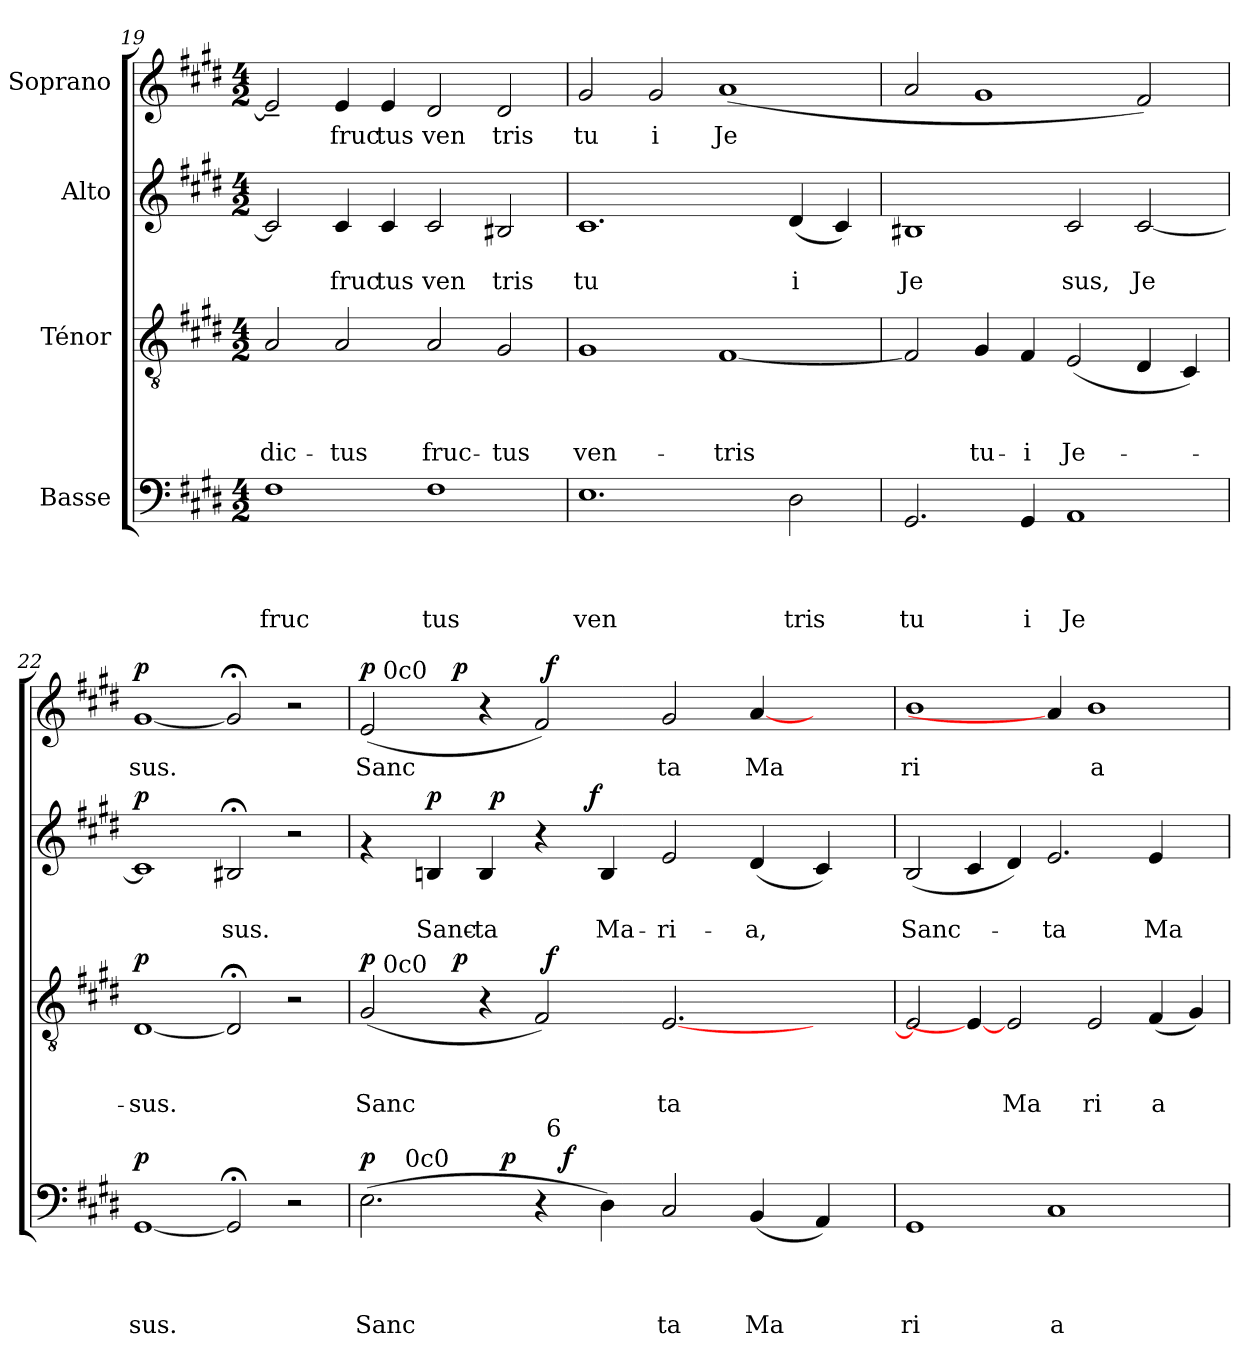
**kern	**text	**text	**text	**text	**dynam	**kern	**text	**text	**text	**dynam	**kern	**text	**text	**dynam	**kern	**text	**dynam
*part4	*part4	*part4	*part4	*part4	*part4	*part3	*part3	*part3	*part3	*part3	*part2	*part2	*part2	*part2	*part1	*part1	*part1
*staff4	*staff4	*staff4	*staff4	*staff4	*staff4	*staff3	*staff3	*staff3	*staff3	*staff3	*staff2	*staff2	*staff2	*staff2	*staff1	*staff1	*staff1
*I"Basse	*	*	*	*	*	*I"Ténor	*	*	*	*	*I"Alto	*	*	*	*I"Soprano	*	*
!!LO:LB:g=z
*clefF4	*	*	*	*	*	*clefGv2	*	*	*	*	*clefG2	*	*	*	*clefG2	*	*
*k[f#c#g#d#]	*	*	*	*	*	*k[f#c#g#d#]	*	*	*	*	*k[f#c#g#d#]	*	*	*	*k[f#c#g#d#]	*	*
*E:	*	*	*	*	*	*E:	*	*	*	*	*E:	*	*	*	*E:	*	*
*M4/2	*	*	*	*	*	*M4/2	*	*	*	*	*M4/2	*	*	*	*M4/2	*	*
=19	=19	=19	=19	=19	=19	=19	=19	=19	=19	=19	=19	=19	=19	=19	=19	=19	=19
!	!	!	!	!LO:LY:b	!	!	!	!	!LO:LY:b	!	!	!	!	!	!	!	!
1F#	.	.	.	fruc	.	2A/	.	.	-dic-	.	2c#/]	.	.	.	2e~</]	.	.
!	!	!	!	!	!	!	!	!	!LO:LY:b	!	!	!	!LO:LY:b	!	!	!LO:LY:b	!
.	.	.	.	.	.	2A/	.	.	-tus	.	4c#/	.	fruc	.	4e/	fruc	.
!	!	!	!	!	!	!	!	!	!	!	!	!	!LO:LY:b	!	!	!LO:LY:b	!
.	.	.	.	.	.	.	.	.	.	.	4c#/	.	tus	.	4e/	tus	.
!	!	!	!	!LO:LY:b	!	!	!	!	!LO:LY:b	!	!	!	!LO:LY:b	!	!	!LO:LY:b	!
1F#	.	.	.	tus	.	2A/	.	.	fruc-	.	2c#/	.	ven	.	2d#/	ven	.
!	!	!	!	!	!	!	!	!	!LO:LY:b	!	!	!	!LO:LY:b	!	!	!LO:LY:b	!
.	.	.	.	.	.	2G#/	.	.	-tus	.	2B#X/	.	tris	.	2d#/	tris	.
=20	=20	=20	=20	=20	=20	=20	=20	=20	=20	=20	=20	=20	=20	=20	=20	=20	=20
!	!	!	!	!LO:LY:b	!	!	!	!	!LO:LY:b	!	!	!	!LO:LY:b	!	!	!LO:LY:b	!
1.E	.	.	.	ven	.	1G#	.	.	ven-	.	1.c#	.	tu	.	2g#/	tu	.
!	!	!	!	!	!	!	!	!	!	!	!	!	!	!	!	!LO:LY:b	!
.	.	.	.	.	.	.	.	.	.	.	.	.	.	.	2g#/	i	.
!	!	!	!	!	!	!	!	!	!LO:LY:b	!	!	!	!	!	!	!LO:LY:b	!
.	.	.	.	.	.	[<1F#	.	.	-tris	.	.	.	.	.	(<1a	Je	.
!	!	!	!	!LO:LY:b	!	!	!	!	!	!	!	!	!LO:LY:b	!	!	!	!
2D#\	.	.	.	tris	.	.	.	.	.	.	(<4d#/	.	i	.	.	.	.
.	.	.	.	.	.	.	.	.	.	.	4c#/)	.	.	.	.	.	.
=21	=21	=21	=21	=21	=21	=21	=21	=21	=21	=21	=21	=21	=21	=21	=21	=21	=21
!	!	!	!	!LO:LY:b	!	!	!	!	!	!	!	!	!LO:LY:b	!	!	!	!
2.GG#/	.	.	.	tu	.	2F#/]	.	.	.	.	1B#X	.	Je	.	2a/	.	.
!	!	!	!	!	!	!	!	!	!LO:LY:b	!	!	!	!	!	!	!	!
.	.	.	.	.	.	4G#/	.	.	tu-	.	.	.	.	.	1g#	.	.
!	!	!	!	!LO:LY:b	!	!	!	!	!LO:LY:b	!	!	!	!	!	!	!	!
4GG#/	.	.	.	i	.	4F#/	.	.	-i	.	.	.	.	.	.	.	.
!	!	!	!	!LO:LY:b	!	!	!	!	!LO:LY:b	!	!	!	!LO:LY:b	!	!	!	!
1AA	.	.	.	Je	.	(<2E/	.	.	Je-	.	2c#/	.	sus,	.	.	.	.
!	!	!	!	!	!	!	!	!	!	!	!	!	!LO:LY:b	!	!	!	!
.	.	.	.	.	.	4D#/	.	.	.	.	[<2c#/	.	Je	.	2f#/)	.	.
.	.	.	.	.	.	4C#/)	.	.	.	.	.	.	.	.	.	.	.
=22	=22	=22	=22	=22	=22	=22	=22	=22	=22	=22	=22	=22	=22	=22	=22	=22	=22
!	!	!	!	!LO:LY:b	!LO:DY:a	!	!	!	!LO:LY:b	!LO:DY:a	!	!	!	!LO:DY:a	!	!LO:LY:b	!LO:DY:a
[<1GG#	.	.	.	sus.	p	[<1D#	.	.	-sus.	p	1c#]	.	.	p	[<1g#	sus.	p
!	!	!	!	!	!	!	!	!	!	!	!	!	!LO:LY:b	!	!	!	!
2GG#;</]	.	.	.	.	.	2D#;</]	.	.	.	.	2B#X;</	.	sus.	.	2g#;</]	.	.
2r	.	.	.	.	.	2r	.	.	.	.	2r	.	.	.	2r	.	.
!!LO:PB:g=z
=23	=23	=23	=23	=23	=23	=23	=23	=23	=23	=23	=23	=23	=23	=23	=23	=23	=23
!	!	!	!	!LO:LY:b	!LO:DY:a	!	!	!	!LO:LY:b	!LO:DY:a	!	!	!	!	!	!LO:LY:b	!LO:DY:a
*^	*	*	*	*	*	*^	*	*	*	*	*^	*	*	*	*^	*	*
*	*^	*	*	*	*	*	*	*^	*	*	*	*	*	*^	*	*	*	*	*^	*	*
*	*	*^	*	*	*	*	*	*	*	*^	*	*	*	*	*	*	*	*	*	*	*	*	*^	*	*
*	*	*	*^	*	*	*	*	*	*	*	*	*	*	*	*	*	*	*	*	*	*	*	*	*	*	*	*	*
(>2.E\	2ryy	2ryy	8ryy	2ryy	.	.	.	Sanc	p	(<2G#/	4.ryy	2ryy	16.ryy	.	.	Sanc	p	4rf	2ryy	2ryy	.	.	.	(<2e/	4.ryy	2ryy	16.ryy	Sanc	p
!	!	!	!	!	!	!	!	!	!	!	!	!	!	!	!	!	!	!	!	!	!	!	!	!	!	!	!LO:TX:a:t=0c0	!	!
!	!	!	!	!	!	!	!	!	!	!	!	!	!LO:TX:a:t=0c0	!	!	!	!	!	!	!	!	!	!	!	!	!	!	!	!
.	.	.	.	.	.	.	.	.	.	.	.	.	1ryy	.	.	.	.	.	.	.	.	.	.	.	.	.	1ryy	.	.
.	.	.	32ryy	.	.	.	.	.	.	.	.	.	.	.	.	.	.	.	.	.	.	.	.	.	.	.	.	.	.
!	!	!	!LO:TX:a:t=0c0	!	!	!	!	!	!	!	!	!	!	!	!	!	!	!	!	!	!	!	!	!	!	!	!	!	!
.	.	.	1ryy	.	.	.	.	.	.	.	.	.	.	.	.	.	.	.	.	.	.	.	.	.	.	.	.	.	.
!	!	!	!	!	!	!	!	!	!	!	!	!	!	!	!	!	!	!	!	!	!	!LO:LY:b	!LO:DY:a	!	!	!	!	!	!
.	.	.	.	.	.	.	.	.	.	.	.	.	.	.	.	.	.	4Bn/	.	.	.	Sanc-	p	.	.	.	.	.	.
!	!	!	!	!	!	!	!	!	!	!	!	!	!	!	!	!	!LO:DY:a	!	!	!	!	!	!	!	!	!	!	!	!LO:DY:a
.	.	.	.	.	.	.	.	.	.	.	1...ryy	.	.	.	.	.	p	.	.	.	.	.	.	.	1...ryy	.	.	.	p
!	!	!	!	!	!	!	!	!	!	!	!	!	!	!	!	!	!	!	!	!	!	!LO:LY:b	!	!	!	!	!	!	!
.	16ryy	4ryy	.	4ryy	.	.	.	.	.	4rA	.	4ryy	.	.	.	.	.	4B/	32ryy	4...ryy	.	-ta	.	4ra	.	4ryy	.	.	.
!	!	!	!	!	!	!	!	!	!	!	!	!	!	!	!	!	!	!	!	!	!	!	!LO:DY:a	!	!	!	!	!	!
.	.	.	.	.	.	.	.	.	.	.	.	.	.	.	.	.	.	.	1ryy	.	.	.	p	.	.	.	.	.	.
!	!	!	!	!	!	!	!	!	!LO:DY:a	!	!	!	!	!	!	!	!	!	!	!	!	!	!	!	!	!	!	!	!
.	1ryy	.	.	.	.	.	.	.	p	.	.	.	.	.	.	.	.	.	.	.	.	.	.	.	.	.	.	.	.
4r	.	16.ryy	.	32ryy	.	.	.	.	.	2F#/)	.	32ryy	.	.	.	.	.	4ra	.	.	.	.	.	2f#/)	.	32ryy	.	.	.
!	!	!	!	!LO:TX:a:t=6	!	!	!	!	!	!	!	!	!	!	!	!	!	!	!	!	!	!	!	!	!	!	!	!	!
!	!	!	!	!	!	!	!	!	!	!	!	!	!	!	!	!	!LO:DY:a	!	!	!	!	!	!	!	!	!	!	!	!LO:DY:a
.	.	.	.	1ryy	.	.	.	.	.	.	.	1ryy	.	.	.	.	f	.	.	.	.	.	.	.	.	1ryy	.	.	f
!	!	!	!	!	!	!	!	!	!LO:DY:a	!	!	!	!	!	!	!	!	!	!	!	!	!	!	!	!	!	!	!	!
.	.	1ryy	.	.	.	.	.	.	f	.	.	.	.	.	.	.	.	.	.	.	.	.	.	.	.	.	.	.	.
!	!	!	!	!	!	!	!	!	!	!	!	!	!	!	!	!	!	!	!	!	!	!	!LO:DY:a	!	!	!	!	!	!
.	.	.	.	.	.	.	.	.	.	.	.	.	.	.	.	.	.	.	.	1ryy	.	.	f	.	.	.	.	.	.
!	!	!	!	!	!	!	!	!	!	!	!	!	!	!	!	!	!	!	!	!	!	!LO:LY:b	!	!	!	!	!	!	!
4D#\)	.	.	.	.	.	.	.	.	.	.	.	.	.	.	.	.	.	4B/	.	.	.	Ma-	.	.	.	.	.	.	.
.	.	.	.	.	.	.	.	.	.	.	.	.	1ryy	.	.	.	.	.	.	.	.	.	.	.	.	.	1ryy	.	.
.	.	.	1ryy	.	.	.	.	.	.	.	.	.	.	.	.	.	.	.	.	.	.	.	.	.	.	.	.	.	.
!	!	!	!	!	!	!	!	!LO:LY:b	!	!	!	!	!	!	!	!LO:LY:b	!	!	!	!	!	!LO:LY:b	!	!	!	!	!	!LO:LY:b	!
2C#/	.	.	.	.	.	.	.	ta	.	[<2.E	.	.	.	.	.	ta	.	2e/	.	.	.	-ri-	.	2g#/	.	.	.	ta	.
.	.	.	.	.	.	.	.	.	.	.	.	.	.	.	.	.	.	.	2ryy	.	.	.	.	.	.	.	.	.	.
.	2ryy	.	.	.	.	.	.	.	.	.	.	.	.	.	.	.	.	.	.	.	.	.	.	.	.	.	.	.	.
!	!	!	!	!	!	!	!	!LO:LY:b	!	!	!	!	!	!	!	!	!	!	!	!	!	!LO:LY:b	!	!	!	!	!	!LO:LY:b	!
(<4BB/	.	.	.	.	.	.	.	Ma	.	.	.	.	.	.	.	.	.	(<4d#/	.	.	.	-a,	.	[4a/	.	.	.	Ma	.
.	.	.	.	4...ryy	.	.	.	.	.	.	.	4...ryy	.	.	.	.	.	.	.	.	.	.	.	.	.	4...ryy	.	.	.
.	.	4ryy	.	.	.	.	.	.	.	.	.	.	.	.	.	.	.	.	.	.	.	.	.	.	.	.	.	.	.
.	.	.	.	.	.	.	.	.	.	.	.	.	.	.	.	.	.	.	.	4ryy	.	.	.	.	.	.	.	.	.
4AA/)	.	.	.	.	.	.	.	.	.	4ryy	.	.	.	.	.	.	.	4c#/)	.	.	.	.	.	4ryy	.	.	.	.	.
.	.	.	.	.	.	.	.	.	.	.	.	.	.	.	.	.	.	.	8..ryy	.	.	.	.	.	.	.	.	.	.
.	8.ryy	.	.	.	.	.	.	.	.	.	.	.	.	.	.	.	.	.	.	.	.	.	.	.	.	.	.	.	.
.	.	8ryy	.	.	.	.	.	.	.	.	.	.	8ryy	.	.	.	.	.	.	.	.	.	.	.	.	.	8ryy	.	.
.	.	.	16.ryy	.	.	.	.	.	.	.	.	.	.	.	.	.	.	.	.	.	.	.	.	.	.	.	.	.	.
.	.	32ryy	.	.	.	.	.	.	.	.	.	.	32ryy	.	.	.	.	.	.	32ryy	.	.	.	.	.	.	32ryy	.	.
=24	=24	=24	=24	=24	=24	=24	=24	=24	=24	=24	=24	=24	=24	=24	=24	=24	=24	=24	=24	=24	=24	=24	=24	=24	=24	=24	=24	=24	=24
!	!	!	!	!	!	!	!	!LO:LY:b	!	!	!	!	!	!	!	!	!	!	!	!	!	!LO:LY:b	!	!	!	!	!	!LO:LY:b	!
*v	*v	*v	*v	*v	*	*	*	*	*	*	*	*	*	*	*	*	*	*v	*v	*v	*	*	*	*v	*v	*v	*v	*	*
*	*	*	*	*	*	*v	*v	*v	*v	*	*	*	*	*	*	*	*	*	*	*
1GG#	.	.	.	ri	.	2E/]	.	.	.	.	(<2B/	.	Sanc-	.	1b	ri	.
.	.	.	.	.	.	4E_	.	.	.	.	4c#/	.	.	.	.	.	.
!	!	!	!	!	!	!	!	!	!LO:LY:b	!	!	!	!	!	!	!	!
.	.	.	.	.	.	2E/	.	.	Ma	.	4d#/)	.	.	.	.	.	.
!	!	!	!	!LO:LY:b	!	!	!	!	!	!	!	!	!LO:LY:b	!	!	!	!
1C#	.	.	.	a	.	.	.	.	.	.	2.e/	.	-ta	.	4a/]	.	.
!	!	!	!	!	!	!	!	!	!LO:LY:b	!	!	!	!	!	!	!LO:LY:b	!
.	.	.	.	.	.	2E/	.	.	ri	.	.	.	.	.	1b	a	.
!	!	!	!	!	!	!	!	!	!LO:LY:b	!	!	!	!LO:LY:b	!	!	!	!
.	.	.	.	.	.	(<4F#/	.	.	a	.	4e/	.	Ma-	.	.	.	.
4ryy	.	.	.	.	.	4G#/)	.	.	.	.	4ryy	.	.	.	.	.	.
=	=	=	=	=	=	=	=	=	=	=	=	=	=	=	=	=	=
*-	*-	*-	*-	*-	*-	*-	*-	*-	*-	*-	*-	*-	*-	*-	*-	*-	*-
